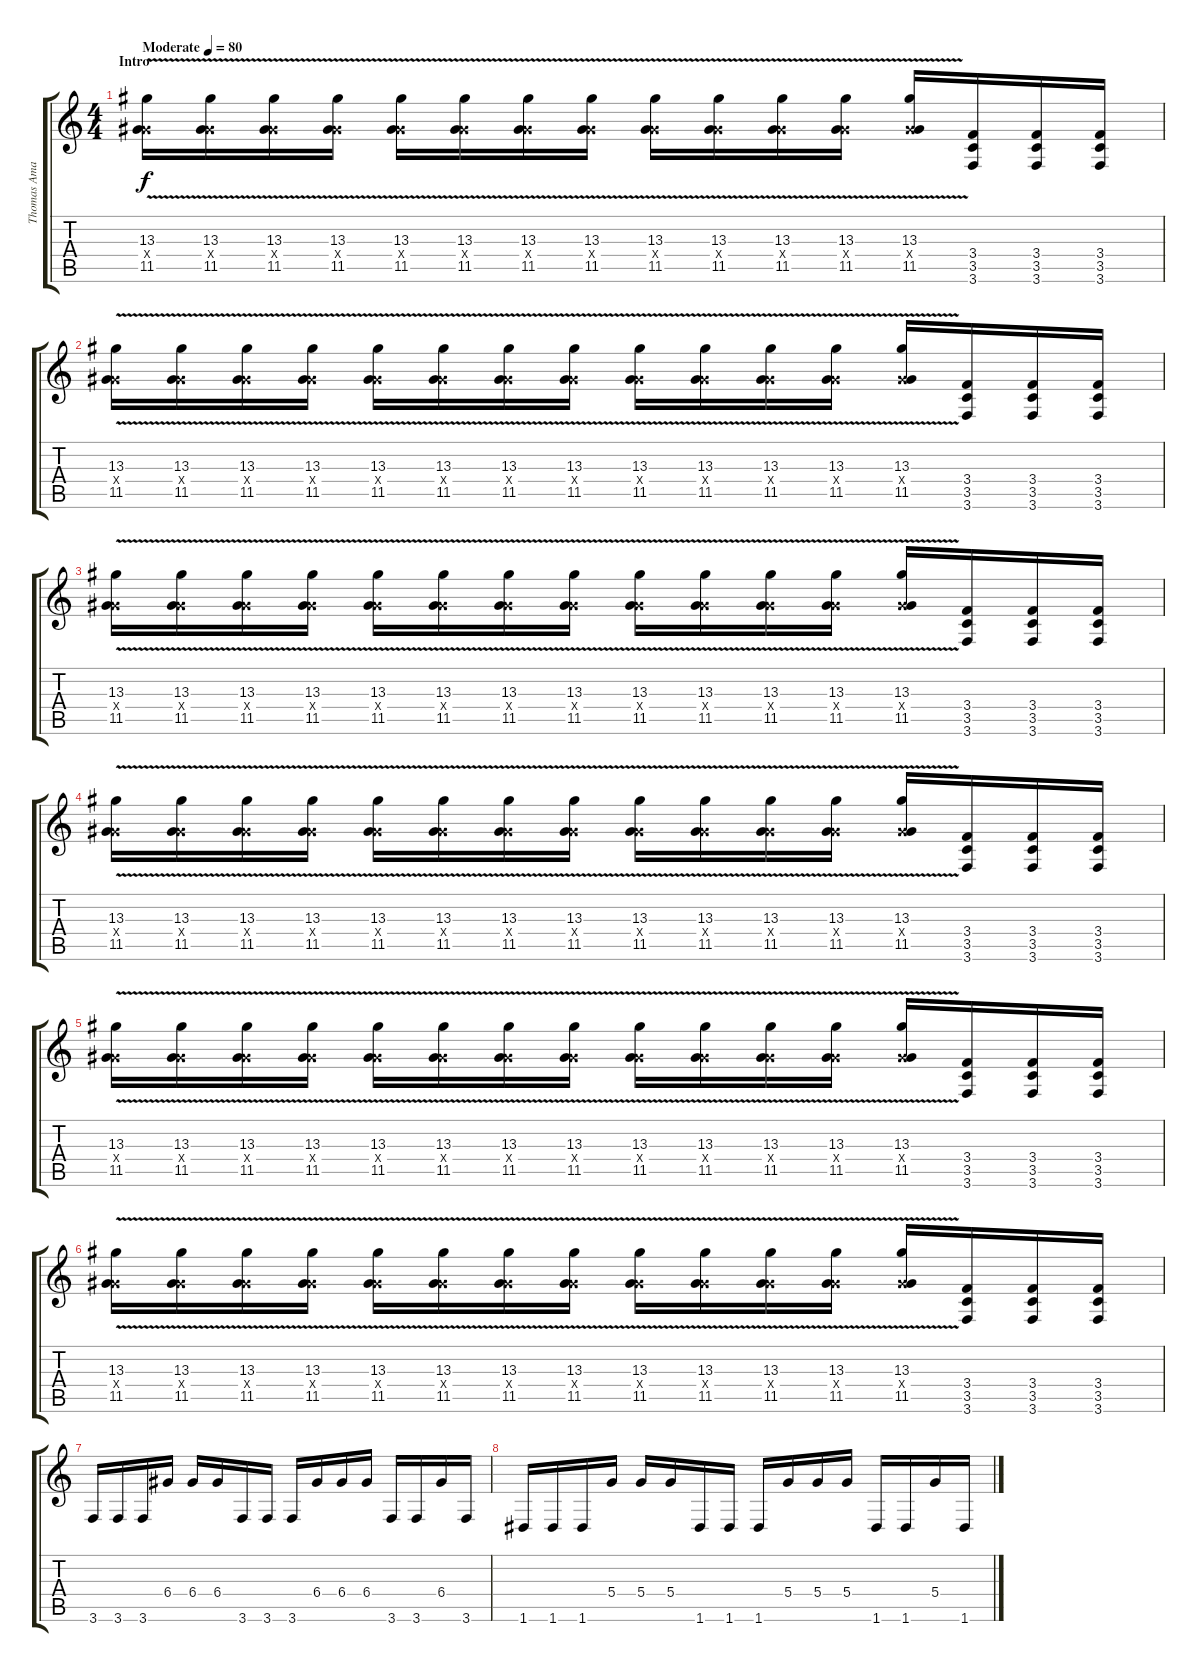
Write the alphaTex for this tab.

\track ("Thomas Amason Lead Guitar" "Thomas Ama") {instrument distortionguitar}
\staff {score tabs}
\tuning (E4 B3 G3 D3 A2 D2) {hide}
\ts (4 4)
\section ("" "Intro")
\tempo (80 "Moderate")
\clef g2
\ks c
(13.3 6.4{v x} 11.5).16{dy f instrument distortionguitar} (13.3 6.4{v x} 11.5).16 (13.3 6.4{v x} 11.5).16 (13.3 6.4{v x} 11.5).16 (13.3 6.4{v x} 11.5).16 (13.3 6.4{v x} 11.5).16 (13.3 6.4{v x} 11.5).16 (13.3 6.4{v x} 11.5).16 (13.3 6.4{v x} 11.5).16 (13.3 6.4{v x} 11.5).16 (13.3 6.4{v x} 11.5).16 (13.3 6.4{v x} 11.5).16 (13.3 6.4{v x} 11.5).16 (3.4 3.5 3.6).16 (3.4 3.5 3.6).16 (3.4 3.5 3.6).16 |
(13.3 6.4{v x} 11.5).16 (13.3 6.4{v x} 11.5).16 (13.3 6.4{v x} 11.5).16 (13.3 6.4{v x} 11.5).16 (13.3 6.4{v x} 11.5).16 (13.3 6.4{v x} 11.5).16 (13.3 6.4{v x} 11.5).16 (13.3 6.4{v x} 11.5).16 (13.3 6.4{v x} 11.5).16 (13.3 6.4{v x} 11.5).16 (13.3 6.4{v x} 11.5).16 (13.3 6.4{v x} 11.5).16 (13.3 6.4{v x} 11.5).16 (3.4 3.5 3.6).16 (3.4 3.5 3.6).16 (3.4 3.5 3.6).16 |
(13.3 6.4{v x} 11.5).16 (13.3 6.4{v x} 11.5).16 (13.3 6.4{v x} 11.5).16 (13.3 6.4{v x} 11.5).16 (13.3 6.4{v x} 11.5).16 (13.3 6.4{v x} 11.5).16 (13.3 6.4{v x} 11.5).16 (13.3 6.4{v x} 11.5).16 (13.3 6.4{v x} 11.5).16 (13.3 6.4{v x} 11.5).16 (13.3 6.4{v x} 11.5).16 (13.3 6.4{v x} 11.5).16 (13.3 6.4{v x} 11.5).16 (3.4 3.5 3.6).16 (3.4 3.5 3.6).16 (3.4 3.5 3.6).16 |
(13.3 6.4{v x} 11.5).16 (13.3 6.4{v x} 11.5).16 (13.3 6.4{v x} 11.5).16 (13.3 6.4{v x} 11.5).16 (13.3 6.4{v x} 11.5).16 (13.3 6.4{v x} 11.5).16 (13.3 6.4{v x} 11.5).16 (13.3 6.4{v x} 11.5).16 (13.3 6.4{v x} 11.5).16 (13.3 6.4{v x} 11.5).16 (13.3 6.4{v x} 11.5).16 (13.3 6.4{v x} 11.5).16 (13.3 6.4{v x} 11.5).16 (3.4 3.5 3.6).16 (3.4 3.5 3.6).16 (3.4 3.5 3.6).16 |
(13.3 6.4{v x} 11.5).16 (13.3 6.4{v x} 11.5).16 (13.3 6.4{v x} 11.5).16 (13.3 6.4{v x} 11.5).16 (13.3 6.4{v x} 11.5).16 (13.3 6.4{v x} 11.5).16 (13.3 6.4{v x} 11.5).16 (13.3 6.4{v x} 11.5).16 (13.3 6.4{v x} 11.5).16 (13.3 6.4{v x} 11.5).16 (13.3 6.4{v x} 11.5).16 (13.3 6.4{v x} 11.5).16 (13.3 6.4{v x} 11.5).16 (3.4 3.5 3.6).16 (3.4 3.5 3.6).16 (3.4 3.5 3.6).16 |
(13.3 6.4{v x} 11.5).16 (13.3 6.4{v x} 11.5).16 (13.3 6.4{v x} 11.5).16 (13.3 6.4{v x} 11.5).16 (13.3 6.4{v x} 11.5).16 (13.3 6.4{v x} 11.5).16 (13.3 6.4{v x} 11.5).16 (13.3 6.4{v x} 11.5).16 (13.3 6.4{v x} 11.5).16 (13.3 6.4{v x} 11.5).16 (13.3 6.4{v x} 11.5).16 (13.3 6.4{v x} 11.5).16 (13.3 6.4{v x} 11.5).16 (3.4 3.5 3.6).16 (3.4 3.5 3.6).16 (3.4 3.5 3.6).16 |
3.6.16 3.6.16 3.6.16 6.4.16 6.4.16 6.4.16 3.6.16 3.6.16 3.6.16 6.4.16 6.4.16 6.4.16 3.6.16 3.6.16 6.4.16 3.6.16 |
1.6.16 1.6.16 1.6.16 5.4.16 5.4.16 5.4.16 1.6.16 1.6.16 1.6.16 5.4.16 5.4.16 5.4.16 1.6.16 1.6.16 5.4.16 1.6.16
